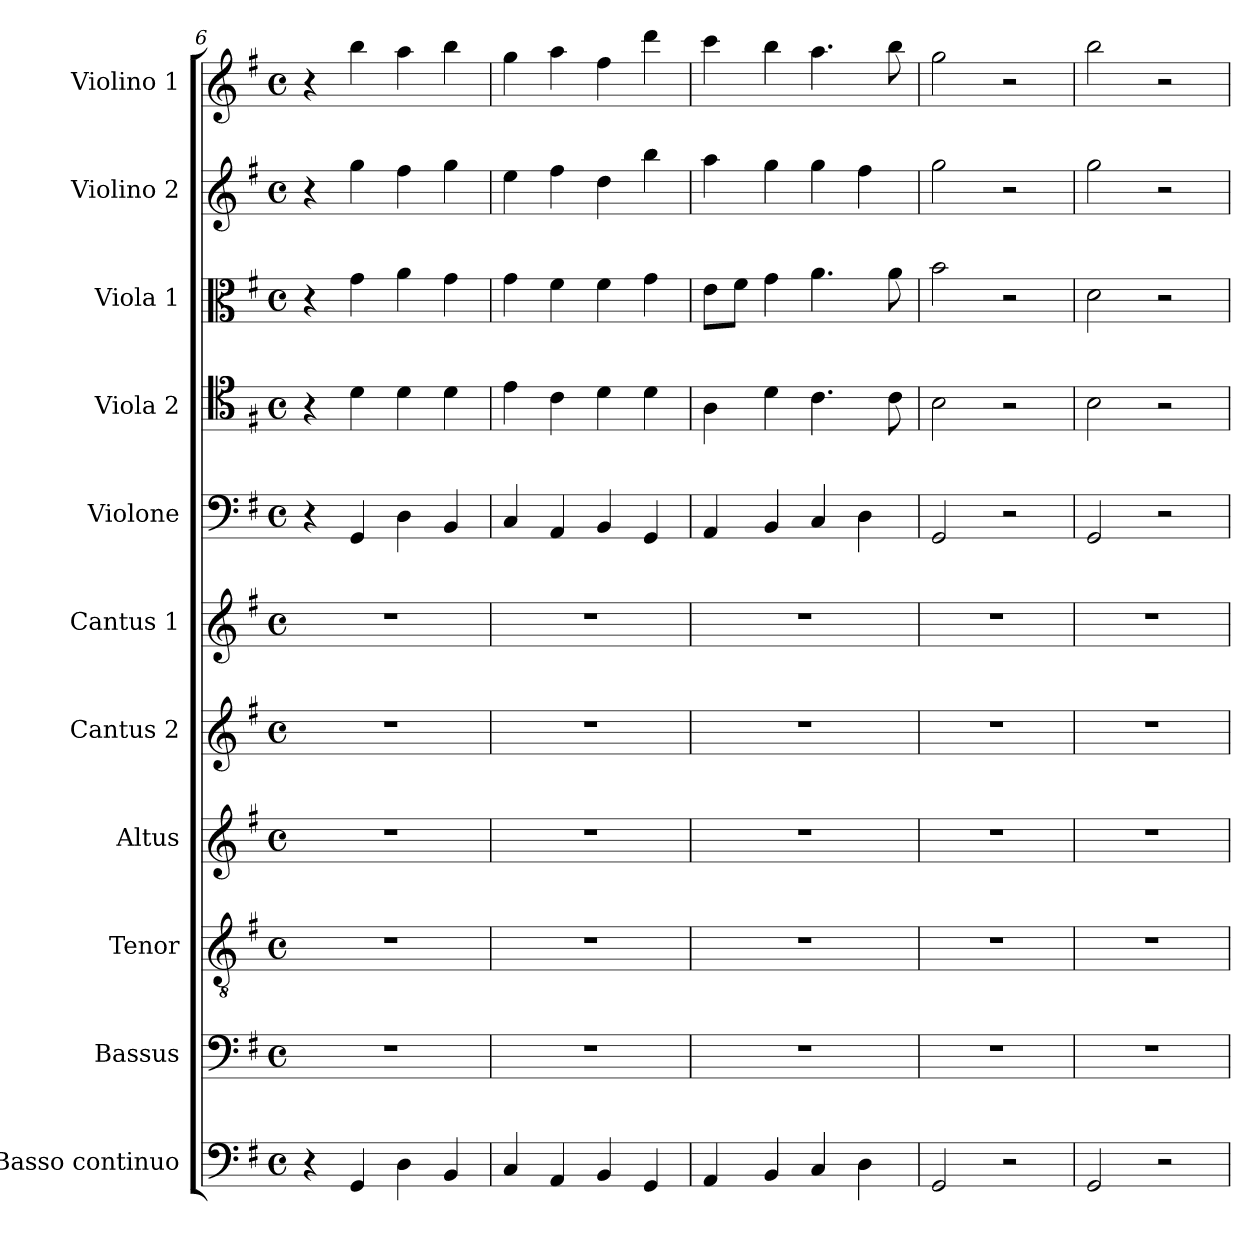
**kern	**kern	**kern	**kern	**kern	**kern	**kern	**kern	**kern	**kern	**kern
*part11	*part10	*part9	*part8	*part7	*part6	*part5	*part4	*part3	*part2	*part1
*staff11	*staff10	*staff9	*staff8	*staff7	*staff6	*staff5	*staff4	*staff3	*staff2	*staff1
*I"Basso continuo	*I"Bassus	*I"Tenor	*I"Altus	*I"Cantus 2	*I"Cantus 1	*I"Violone	*I"Viola 2	*I"Viola 1	*I"Violino 2	*I"Violino 1
*I'BC	*I'B	*I'T	*I'A	*I'C2	*I'C1	*I'Vlone	*I'Vla2	*I'Vla1	*I'Vl2	*I'Vl1
*clefF4	*clefF4	*clefGv2	*clefG2	*clefG2	*clefG2	*clefF4	*clefC4	*clefC3	*clefG2	*clefG2
*k[f#]	*k[f#]	*k[f#]	*k[f#]	*k[f#]	*k[f#]	*k[f#]	*k[f#]	*k[f#]	*k[f#]	*k[f#]
*G:	*G:	*G:	*G:	*G:	*G:	*G:	*G:	*G:	*G:	*G:
*M4/4	*M4/4	*M4/4	*M4/4	*M4/4	*M4/4	*M4/4	*M4/4	*M4/4	*M4/4	*M4/4
*met(c)	*met(c)	*met(c)	*met(c)	*met(c)	*met(c)	*met(c)	*met(c)	*met(c)	*met(c)	*met(c)
=6	=6	=6	=6	=6	=6	=6	=6	=6	=6	=6
4r	1r	1r	1r	1r	1r	4r	4r	4r	4r	4r
4GG/	.	.	.	.	.	4GG/	4d\	4g\	4gg\	4bb\
4D\	.	.	.	.	.	4D\	4d\	4a\	4ff#\	4aa\
4BB/	.	.	.	.	.	4BB/	4d\	4g\	4gg\	4bb\
!!LO:LB:g=z
=7	=7	=7	=7	=7	=7	=7	=7	=7	=7	=7
4C/	1r	1r	1r	1r	1r	4C/	4e\	4g\	4ee\	4gg\
4AA/	.	.	.	.	.	4AA/	4c\	4f#\	4ff#\	4aa\
4BB/	.	.	.	.	.	4BB/	4d\	4f#\	4dd\	4ff#\
4GG/	.	.	.	.	.	4GG/	4d\	4g\	4bb\	4ddd\
=8	=8	=8	=8	=8	=8	=8	=8	=8	=8	=8
4AA/	1r	1r	1r	1r	1r	4AA/	4A\	8e\L	4aa\	4ccc\
.	.	.	.	.	.	.	.	8f#\J	.	.
4BB/	.	.	.	.	.	4BB/	4d\	4g\	4gg\	4bb\
4C/	.	.	.	.	.	4C/	4.c\	4.a\	4gg\	4.aa\
4D\	.	.	.	.	.	4D\	.	.	4ff#\	.
.	.	.	.	.	.	.	8c\	8a\	.	8bb\
=9	=9	=9	=9	=9	=9	=9	=9	=9	=9	=9
2GG/	1r	1r	1r	1r	1r	2GG/	2B\	2b\	2gg\	2gg\
2r	.	.	.	.	.	2r	2r	2r	2r	2r
=10	=10	=10	=10	=10	=10	=10	=10	=10	=10	=10
2GG/	1r	1r	1r	1r	1r	2GG/	2B\	2d\	2gg\	2bb\
2r	.	.	.	.	.	2r	2r	2r	2r	2r
=	=	=	=	=	=	=	=	=	=	=
*-	*-	*-	*-	*-	*-	*-	*-	*-	*-	*-
